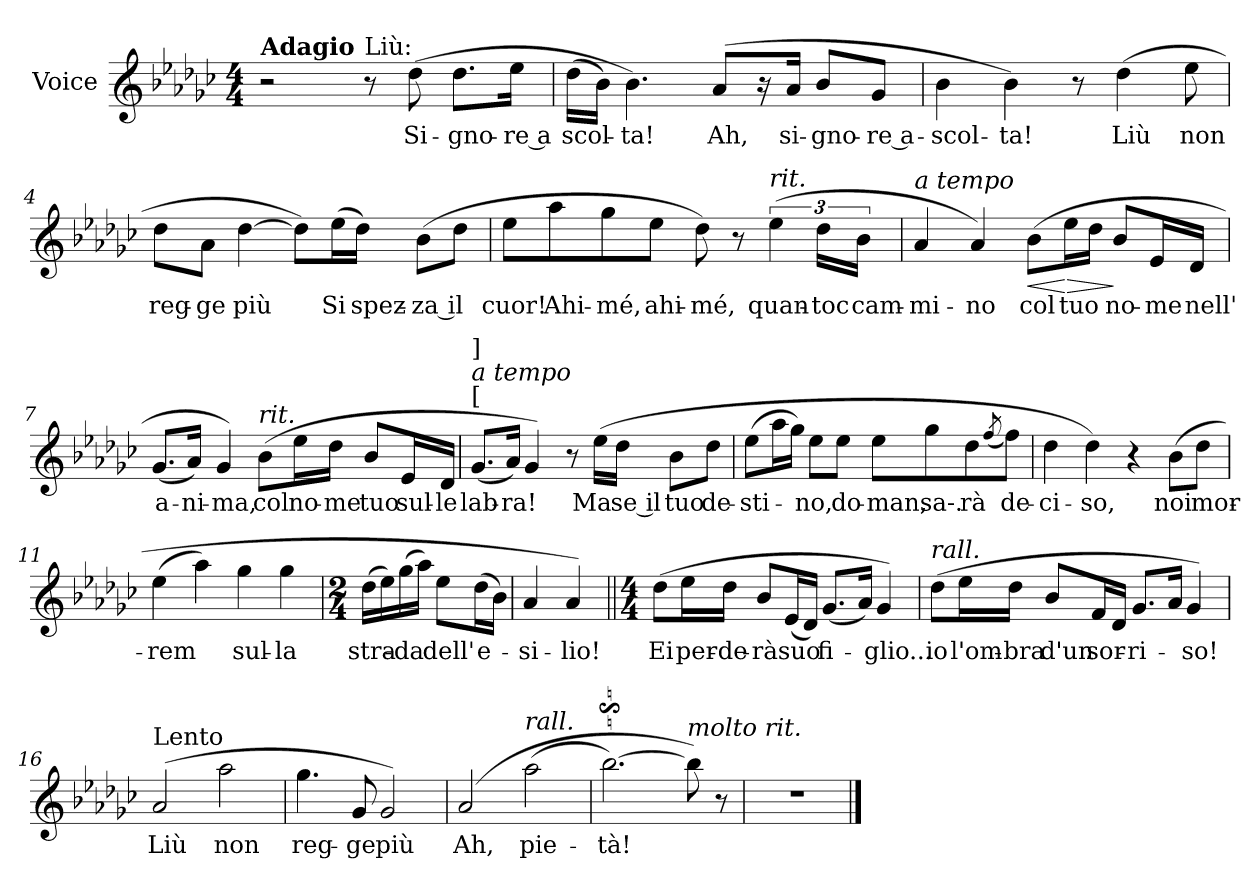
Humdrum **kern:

**kern	**text	**dynam
*part1	*part1	*part1
*staff1	*staff1	*staff1
*I"Voice	*	*
*clefG2	*	*
*k[b-e-a-d-g-c-]	*	*
*M4/4	*	*
=1	=1	=1
!LO:TX:a:B:t=Adagio	!	!
2r	.	.
!LO:TX:a:t=Liù&colon;	!	!
8r	.	.
(8dd-\	Si-	.
8.dd-\L	gno-	.
16ee-\Jk	re a	.
=2	=2	=2
(16dd-\LL	scol-	.
16b-\JJ)	.	.
4.b-\)	ta!	.
(>8a-/L	Ah,	.
16r	.	.
16a-/Jk	si-	.
8b-/L	gno-	.
8g-/J	re a-	.
!!LO:LB:g=z
=3	=3	=3
4b-\	scol-	.
4b-\)	ta!	.
8r	.	.
(4dd-\	Liù	.
8ee-\	non	.
=4	=4	=4
8dd-\L	reg-	.
8a-\J	ge	.
[4dd-\	più	.
8dd-\L])	.	.
(16ee-\L	Si	.
16dd-\JJ)	spez-	.
(8b-\L	za il	.
8dd-\J	.	.
!!LO:LB:g=z
=5	=5	=5
8ee-\L	cuor!	.
8aa-\	Ahi-	.
8gg-\	mé,	.
8ee-\J	ahi-	.
8dd-\)	mé,	.
8r	.	.
!LO:TX:a:i:t=rit.	!	!
(6ee-\	quan-	.
24dd-\LL	toc	.
24b-\JJ	cam-	.
=6	=6	=6
!LO:TX:a:i:t=a tempo	!	!
4a-/	mi-	.
4a-/)	no	.
!	!	!LO:HP:b
(8b-\L	col	<
!	!	!LO:HP:n=1:b
16ee-\L	tuo	[ >
16dd-\JJ	.	.
8b-/L	no-	]
16e-/L	me	.
16d-/JJ	nell'	.
!!LO:PB:g=z
=7	=7	=7
(>8.g-/L	a-	.
16a-/Jk)	ni-	.
4g-/)	ma,	.
!LO:TX:a:i:t=rit.	!	!
(8b-\L	col	.
16ee-\L	no-	.
16dd-\JJ	me	.
8b-/L	tuo	.
16e-/L	sul-	.
16d-/JJ	le	.
=8	=8	=8
!LO:TX:a:t=[	!	!
!LO:TX:a:i:t=a tempo	!	!
!LO:TX:a:t=]	!	!
(8.g-/L	lab-	.
16a-/Jk)	ra!	.
4g-/)	.	.
8r	.	.
(16ee-\LL	Ma	.
16dd-\JJ	se il	.
8b-\L	tuo	.
8dd-\J	de-	.
!!LO:LB:g=z
=9	=9	=9
(8ee-\L	sti-	.
16aa-\L	.	.
16gg-\JJ)	.	.
8ee-\L	-no,	.
8ee-\J	do-	.
8ee-\L	man,	.
8gg-\	sa-.	.
8dd-\	rà	.
(8qff/	.	.
8ff\J)	de-	.
=10	=10	=10
4dd-\	ci-	.
4dd-\)	so,	.
4r	.	.
(8b-\L	noi	.
8dd-\J	mor-	.
!!LO:LB:g=z
=11	=11	=11
(4ee-\	rem	.
4aa-\)	.	.
4gg-\	sul-	.
4gg-\	la	.
=12	=12	=12
*M2/4	*	*
(16dd-\LL	stra-	.
16ee-\)	.	.
(16gg-\	da	.
16aa-\JJ)	.	.
8ee-\L	dell'	.
(16dd-\L	e-	.
16b-\JJ)	.	.
=13	=13	=13
4a-/	si-	.
4a-/)	lio!	.
!!LO:PB:g=z
=14||	=14||	=14||
*M4/4	*	*
(8dd-\L	Ei	.
16ee-\L	per-	.
16dd-\JJ	de-	.
8b-/L	rà	.
(16e-/L	suo	.
16d-/JJ)	.	.
(8.g-/L	fi-	.
16a-/Jk)	.	.
4g-/)	-glio...	.
=15	=15	=15
*MM37	*	*
!LO:TX:a:i:t=rall.	!	!
(8dd-\L	io	.
16ee-\L	l'om-	.
16dd-\JJ	bra	.
8b-/L	d'un	.
16f/L	sor-	.
16d-/JJ	.	.
8.g-/L	-ri-	.
16a-/Jk	.	.
4g-/)	-so!	.
!!LO:LB:g=z
=16	=16	=16
!LO:TX:a:t=Lento	!	!
(2a-/	Liù	.
2aa-\	non	.
=17	=17	=17
4.gg-\	reg-	.
8g-/	ge	.
2g-/)	più	.
!!LO:LB:g=z
=18	=18	=18
(2a-/	Ah,	.
*MM34	*	*
!LO:TX:a:i:t=rall.	!	!
(2aa-\	pie-	.
=19	=19	=19
[2.bb-s$sS\)	tà!	.
!LO:TX:a:i:t=molto rit.	!	!
8bb-\])	.	.
8r	.	.
=20	=20	=20
1r	.	.
==	==	==
*-	*-	*-
